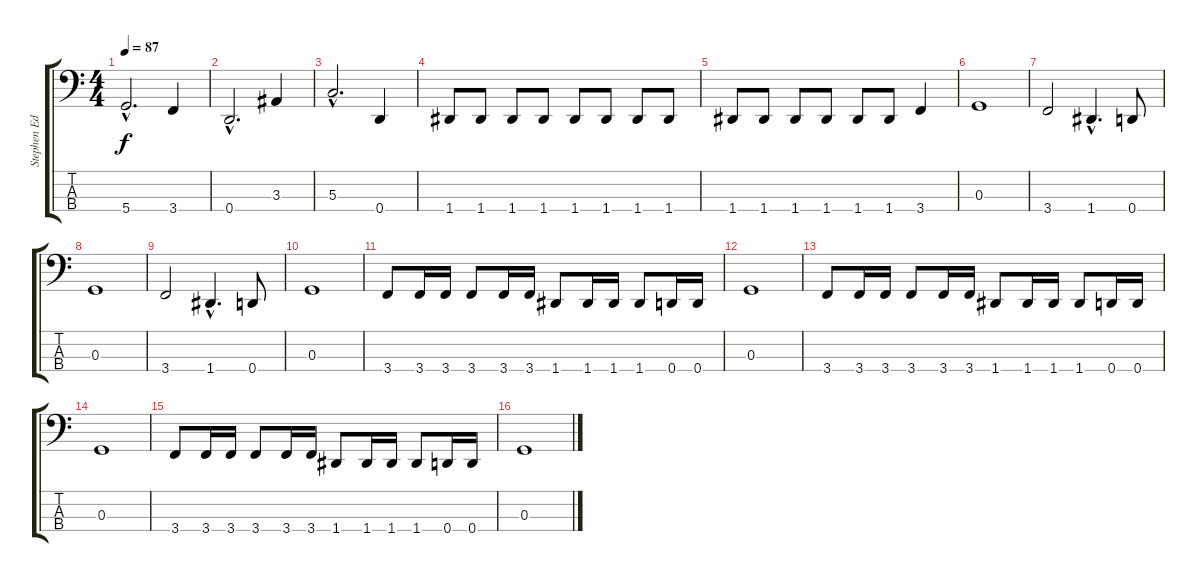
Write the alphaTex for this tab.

\track ("Stephen Edmondson" "Stephen Ed") {instrument electricbasspick}
\staff {score tabs}
\tuning (F2 C2 G1 D1) {hide}
\ts (4 4)
\tempo 87
\clef f4
\ks c
5.4{hac}.2{d dy f} 3.4.4 |
0.4{hac}.2{d} 3.3.4 |
5.3{hac}.2{d} 0.4.4 |
1.4.8 1.4.8 1.4.8 1.4.8 1.4.8 1.4.8 1.4.8 1.4.8 |
1.4.8 1.4.8 1.4.8 1.4.8 1.4.8 1.4.8 3.4.4 |
0.3.1 |
3.4.2 1.4{hac}.4{d} 0.4.8 |
0.3.1 |
3.4.2 1.4{hac}.4{d} 0.4.8 |
0.3.1 |
3.4.8 3.4.16 3.4.16 3.4.8 3.4.16 3.4.16 1.4.8 1.4.16 1.4.16 1.4.8 0.4.16 0.4.16 |
0.3.1 |
3.4.8 3.4.16 3.4.16 3.4.8 3.4.16 3.4.16 1.4.8 1.4.16 1.4.16 1.4.8 0.4.16 0.4.16 |
0.3.1 |
3.4.8 3.4.16 3.4.16 3.4.8 3.4.16 3.4.16 1.4.8 1.4.16 1.4.16 1.4.8 0.4.16 0.4.16 |
0.3.1
